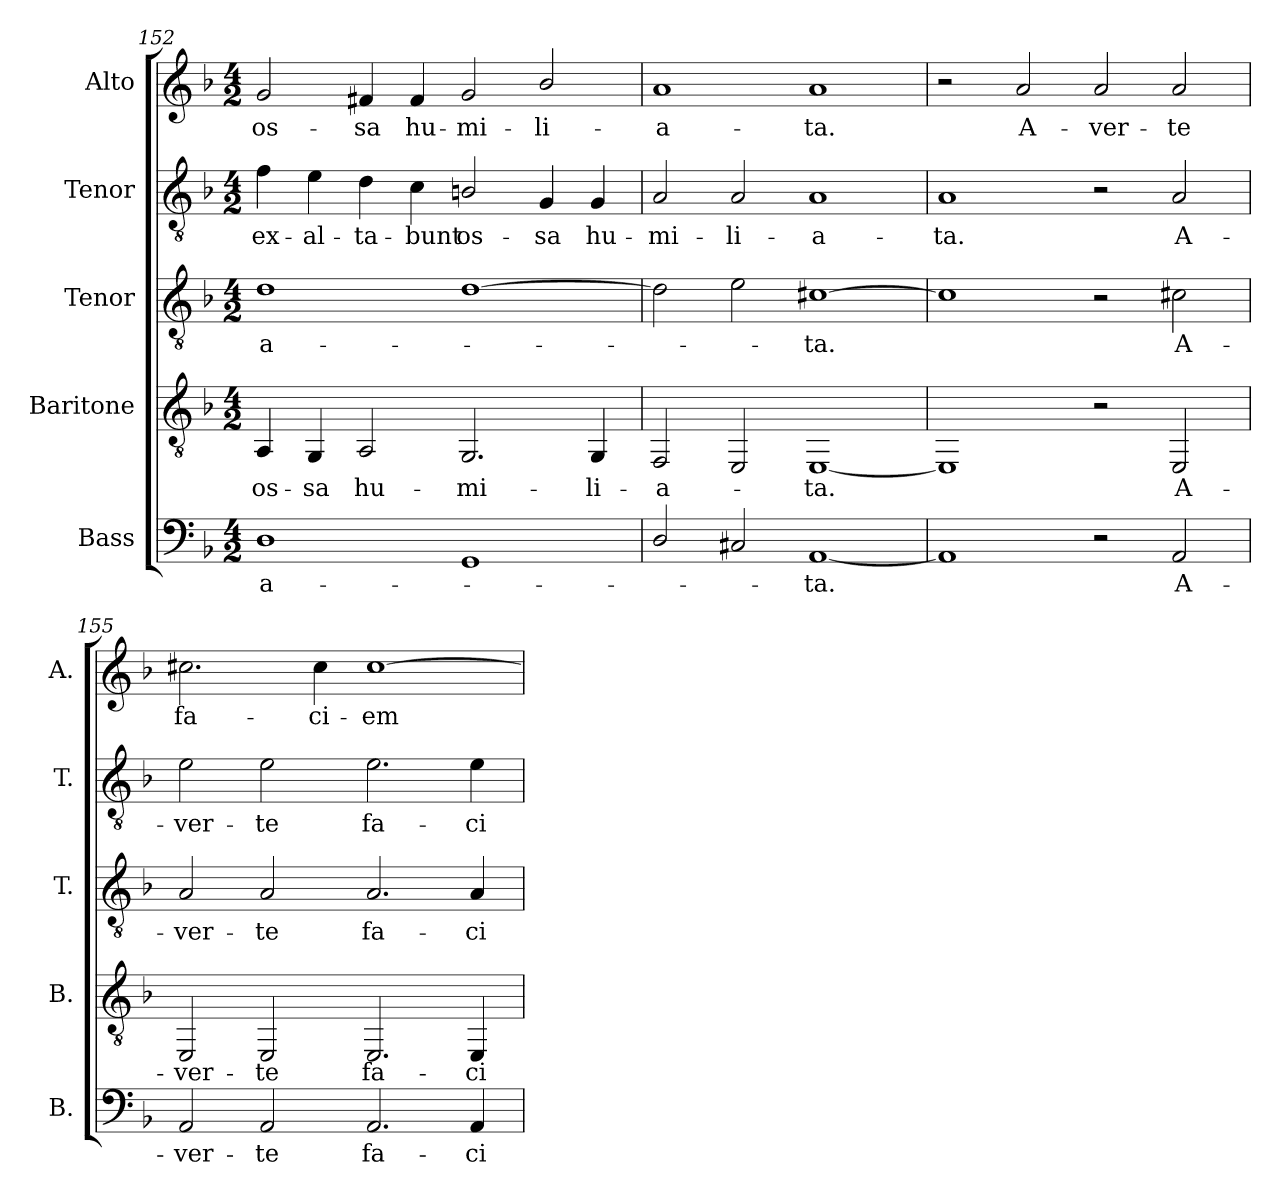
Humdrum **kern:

**kern	**text	**kern	**text	**kern	**text	**kern	**text	**kern	**text
*part5	*part5	*part4	*part4	*part3	*part3	*part2	*part2	*part1	*part1
*staff5	*staff5	*staff4	*staff4	*staff3	*staff3	*staff2	*staff2	*staff1	*staff1
*I"Bass	*	*I"Baritone	*	*I"Tenor	*	*I"Tenor	*	*I"Alto	*
*I'B.	*	*I'B.	*	*I'T.	*	*I'T.	*	*I'A.	*
*clefF4	*	*clefGv2	*	*clefGv2	*	*clefGv2	*	*clefG2	*
*	*	*	*	*ITrd7c12	*	*ITrd7c12	*	*	*
*k[b-]	*	*k[b-]	*	*k[b-]	*	*k[b-]	*	*k[b-]	*
*F:	*	*F:	*	*F:	*	*F:	*	*F:	*
*M4/2	*	*M4/2	*	*M4/2	*	*M4/2	*	*M4/2	*
=152	=152	=152	=152	=152	=152	=152	=152	=152	=152
!	!LO:LY:b:color=#000000	!	!	!	!	!	!	!	!
!	!	!	!LO:LY:b:color=#000000	!	!	!	!	!	!
!	!	!	!	!	!LO:LY:b:color=#000000	!	!	!	!
!	!	!	!	!	!	!	!LO:LY:b:color=#000000	!	!
!	!	!	!	!	!	!	!	!	!LO:LY:b:color=#000000
1Di	-a-	4AAi/	os-	1Di	-a-	4Fi\	ex-	2gi/	os-
!	!	!	!LO:LY:b:color=#000000	!	!	!	!	!	!
!	!	!	!	!	!	!	!LO:LY:b:color=#000000	!	!
.	.	4GGi/	-sa	.	.	4Ei\	-al-	.	.
!	!	!	!LO:LY:b:color=#000000	!	!	!	!	!	!
!	!	!	!	!	!	!	!LO:LY:b:color=#000000	!	!
!	!	!	!	!	!	!	!	!	!LO:LY:b:color=#000000
.	.	2AAi/	hu-	.	.	4Di\	-ta-	4f#Xi/	-sa
!	!	!	!	!	!	!	!LO:LY:b:color=#000000	!	!
!	!	!	!	!	!	!	!	!	!LO:LY:b:color=#000000
.	.	.	.	.	.	4Ci\	-bunt	4f#i/	hu-
!	!	!	!LO:LY:b:color=#000000	!	!	!	!	!	!
!	!	!	!	!	!	!	!LO:LY:b:color=#000000	!	!
!	!	!	!	!	!	!	!	!	!LO:LY:b:color=#000000
1GGi	.	2.GGi/	-mi-	[1Di	.	2BBni/	os-	2gi/	-mi-
!	!	!	!	!	!	!	!LO:LY:b:color=#000000	!	!
!	!	!	!	!	!	!	!	!	!LO:LY:b:color=#000000
.	.	.	.	.	.	4GGi/	-sa	2b-i/	-li-
!	!	!	!LO:LY:b:color=#000000	!	!	!	!	!	!
!	!	!	!	!	!	!	!LO:LY:b:color=#000000	!	!
.	.	4GGi/	-li-	.	.	4GGi/	hu-	.	.
=153	=153	=153	=153	=153	=153	=153	=153	=153	=153
!	!	!	!LO:LY:b:color=#000000	!	!	!	!	!	!
!	!	!	!	!	!	!	!LO:LY:b:color=#000000	!	!
!	!	!	!	!	!	!	!	!	!LO:LY:b:color=#000000
2Di/	.	2FFi/	-a-	2Di\]	.	2AAi/	-mi-	1ai	-a-
!	!	!	!	!	!	!	!LO:LY:b:color=#000000	!	!
2C#Xi/	.	2EEi/	.	2Ei\	.	2AAi/	-li-	.	.
!	!LO:LY:b:color=#000000	!	!	!	!	!	!	!	!
!	!	!	!LO:LY:b:color=#000000	!	!	!	!	!	!
!	!	!	!	!	!LO:LY:b:color=#000000	!	!	!	!
!	!	!	!	!	!	!	!LO:LY:b:color=#000000	!	!
!	!	!	!	!	!	!	!	!	!LO:LY:b:color=#000000
[1AAi	-ta.	[1EEi	-ta.	[1C#Xi	-ta.	1AAi	-a-	1ai	-ta.
!!LO:LB:g=z
=154	=154	=154	=154	=154	=154	=154	=154	=154	=154
!	!	!	!	!	!	!	!LO:LY:b:color=#000000	!	!
1AAi]	.	1EEi]	.	1C#i]	.	1AAi	-ta.	2r	.
!	!	!	!	!	!	!	!	!	!LO:LY:b:color=#000000
.	.	.	.	.	.	.	.	2ai/	A-
!	!	!	!	!	!	!	!	!	!LO:LY:b:color=#000000
2r	.	2r	.	2r	.	2r	.	2ai/	-ver-
!	!LO:LY:b:color=#000000	!	!	!	!	!	!	!	!
!	!	!	!LO:LY:b:color=#000000	!	!	!	!	!	!
!	!	!	!	!	!LO:LY:b:color=#000000	!	!	!	!
!	!	!	!	!	!	!	!LO:LY:b:color=#000000	!	!
!	!	!	!	!	!	!	!	!	!LO:LY:b:color=#000000
2AAi/	A-	2EEi/	A-	2C#Xi\	A-	2AAi/	A-	2ai/	-te
=155	=155	=155	=155	=155	=155	=155	=155	=155	=155
!	!LO:LY:b:color=#000000	!	!	!	!	!	!	!	!
!	!	!	!LO:LY:b:color=#000000	!	!	!	!	!	!
!	!	!	!	!	!LO:LY:b:color=#000000	!	!	!	!
!	!	!	!	!	!	!	!LO:LY:b:color=#000000	!	!
!	!	!	!	!	!	!	!	!	!LO:LY:b:color=#000000
2AAi/	-ver-	2EEi/	-ver-	2AAi/	-ver-	2Ei\	-ver-	2.cc#Xi\	fa-
!	!LO:LY:b:color=#000000	!	!	!	!	!	!	!	!
!	!	!	!LO:LY:b:color=#000000	!	!	!	!	!	!
!	!	!	!	!	!LO:LY:b:color=#000000	!	!	!	!
!	!	!	!	!	!	!	!LO:LY:b:color=#000000	!	!
2AAi/	-te	2EEi/	-te	2AAi/	-te	2Ei\	-te	.	.
!	!	!	!	!	!	!	!	!	!LO:LY:b:color=#000000
.	.	.	.	.	.	.	.	4cc#i\	-ci-
!	!LO:LY:b:color=#000000	!	!	!	!	!	!	!	!
!	!	!	!LO:LY:b:color=#000000	!	!	!	!	!	!
!	!	!	!	!	!LO:LY:b:color=#000000	!	!	!	!
!	!	!	!	!	!	!	!LO:LY:b:color=#000000	!	!
!	!	!	!	!	!	!	!	!	!LO:LY:b:color=#000000
2.AAi/	fa-	2.EEi/	fa-	2.AAi/	fa-	2.Ei\	fa-	[1cc#i	-em
!	!LO:LY:b:color=#000000	!	!	!	!	!	!	!	!
!	!	!	!LO:LY:b:color=#000000	!	!	!	!	!	!
!	!	!	!	!	!LO:LY:b:color=#000000	!	!	!	!
!	!	!	!	!	!	!	!LO:LY:b:color=#000000	!	!
4AAi/	-ci-	4EEi/	-ci-	4AAi/	-ci-	4Ei\	-ci-	.	.
=	=	=	=	=	=	=	=	=	=
*-	*-	*-	*-	*-	*-	*-	*-	*-	*-
